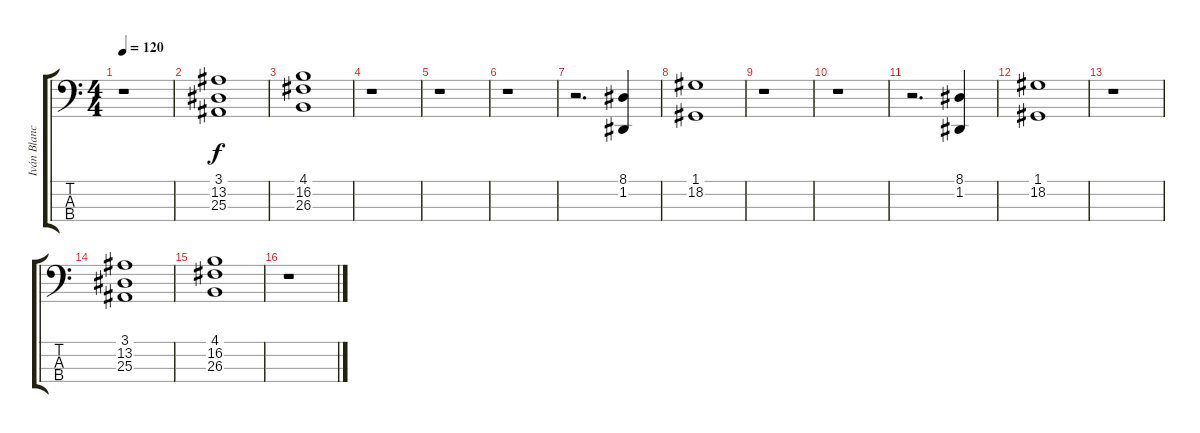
\track ("Iván Blanco (Piano \"mano izquierda\")" "Iván Blanc") {instrument acousticgrandpiano}
\staff {score tabs}
\tuning (G2 D2 A1 E1) {hide}
\ts (4 4)
\tempo 120
\clef f4
\ks c
r.1{dy f} |
(3.1 13.2 25.3).1 |
(4.1 16.2 26.3).1 |
r.1 |
r.1 |
r.1 |
r.2{d} (8.1 1.2).4 |
(1.1 18.2).1 |
r.1 |
r.1 |
r.2{d} (8.1 1.2).4 |
(1.1 18.2).1 |
r.1 |
(3.1 13.2 25.3).1 |
(4.1 16.2 26.3).1 |
r.1
